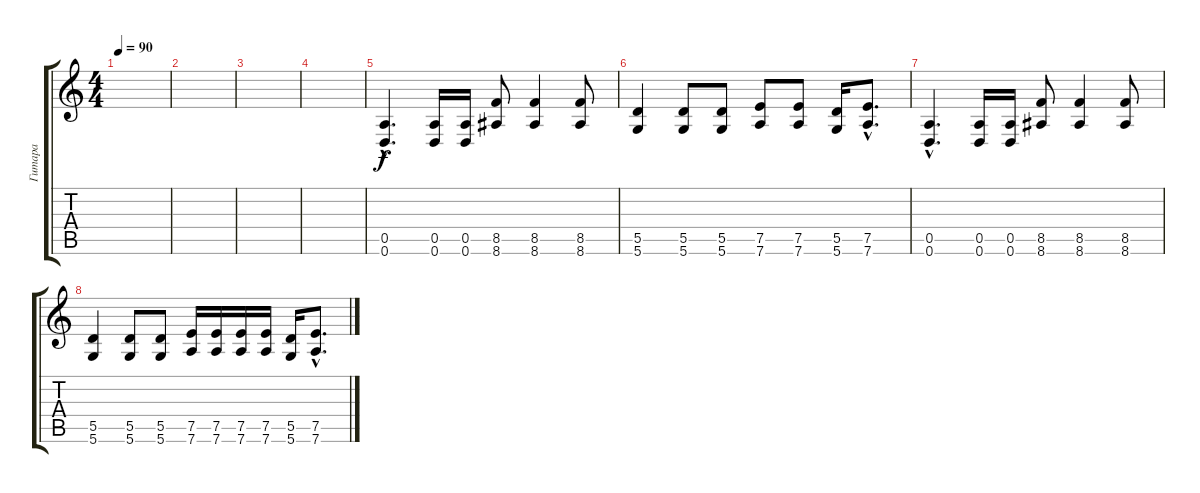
\track ("Гитара" "Гитара") {instrument distortionguitar}
\staff {score tabs}
\tuning (E4 B3 G3 D3 A2 D2) {hide}
\ts (4 4)
\tempo 90
\clef g2
\ks c
|
|
|
|
(0.5{hac} 0.6{hac}).4{d} (0.5 0.6).16 (0.5 0.6).16 (8.5 8.6).8 (8.5 8.6).4 (8.5 8.6).8 |
(5.5 5.6).4 (5.5 5.6).8 (5.5 5.6).8 (7.5 7.6).8 (7.5 7.6).8 (5.5 5.6).16 (7.5{hac} 7.6{hac}).8{d} |
(0.5{hac} 0.6{hac}).4{d} (0.5 0.6).16 (0.5 0.6).16 (8.5 8.6).8 (8.5 8.6).4 (8.5 8.6).8 |
(5.5 5.6).4 (5.5 5.6).8 (5.5 5.6).8 (7.5 7.6).16 (7.5 7.6).16 (7.5 7.6).16 (7.5 7.6).16 (5.5 5.6).16 (7.5{hac} 7.6{hac}).8{d}
